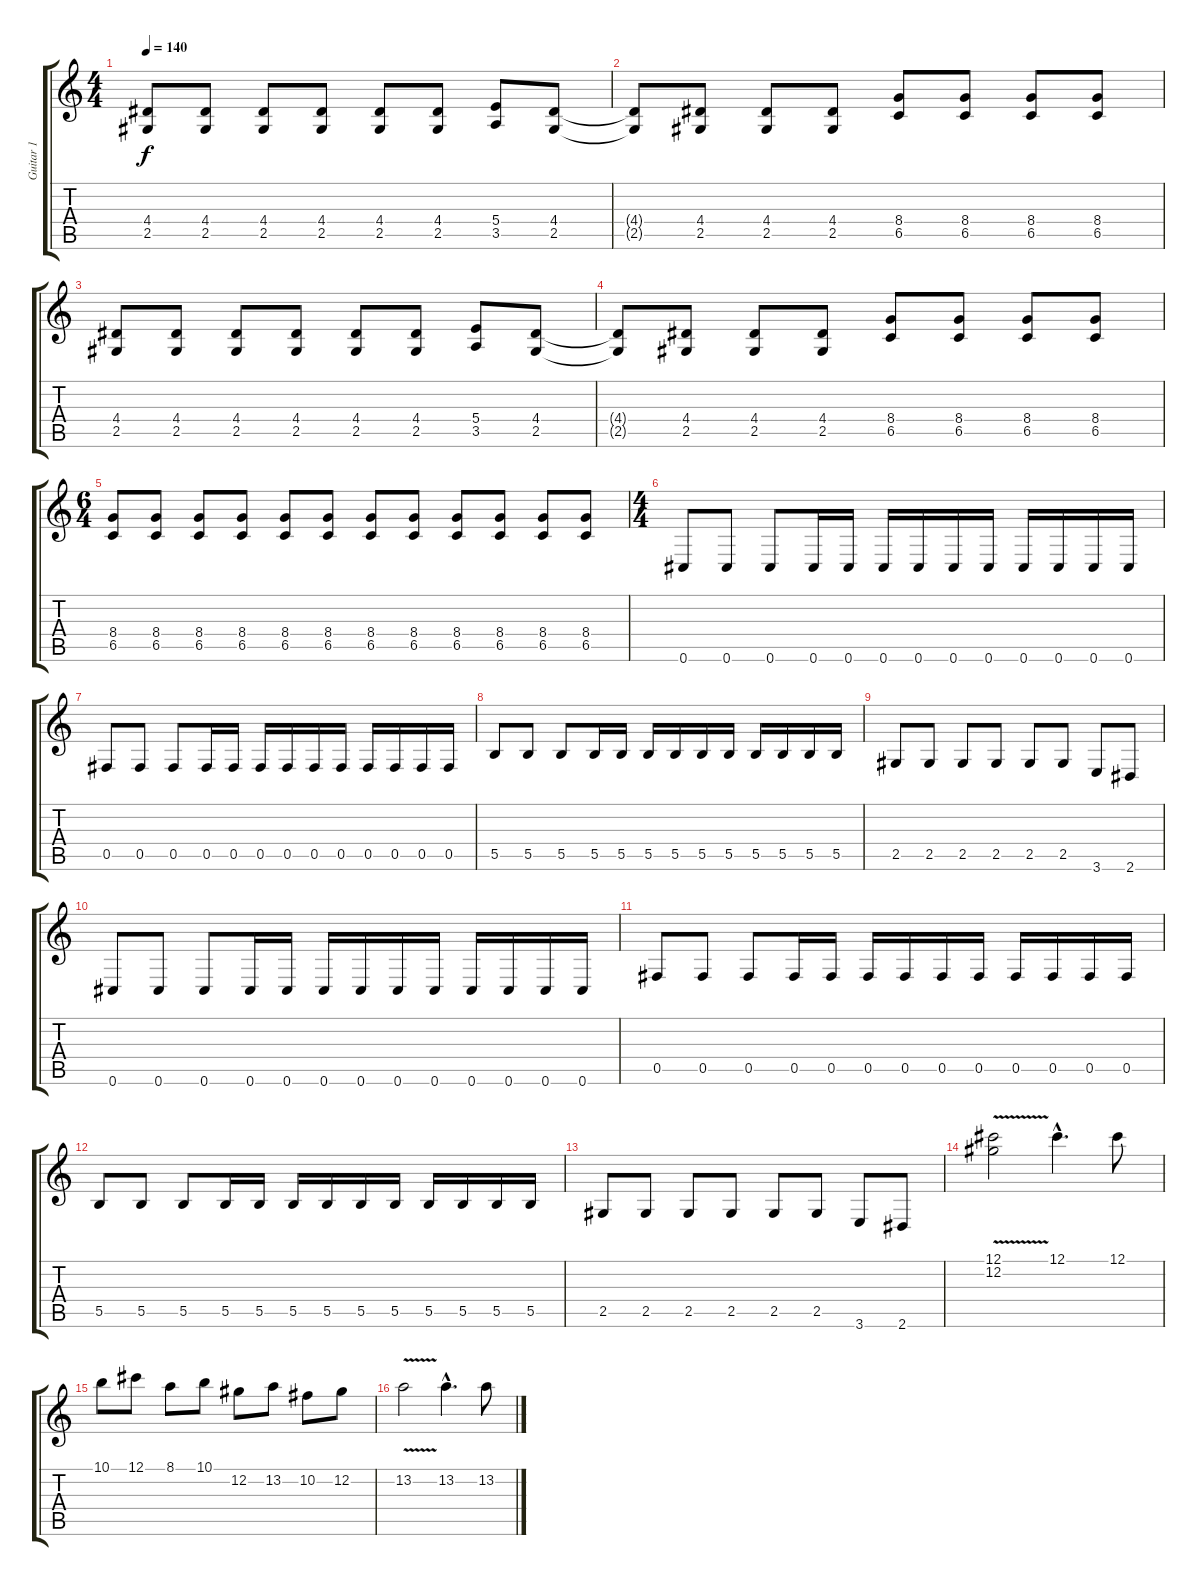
\track ("Guitar 1" "Guitar 1") {instrument distortionguitar}
\staff {score tabs}
\tuning (Db4 Ab3 E3 B2 Gb2 Db2) {hide}
\ts (4 4)
\tempo 140
\clef g2
\ks c
(4.4 2.5).8{dy f} (4.4 2.5).8 (4.4 2.5).8 (4.4 2.5).8 (4.4 2.5).8 (4.4 2.5).8 (5.4 3.5).8 (4.4 2.5).8 |
(4.4{t} 2.5{t}).8 (4.4 2.5).8 (4.4 2.5).8 (4.4 2.5).8 (8.4 6.5).8 (8.4 6.5).8 (8.4 6.5).8 (8.4 6.5).8 |
(4.4 2.5).8 (4.4 2.5).8 (4.4 2.5).8 (4.4 2.5).8 (4.4 2.5).8 (4.4 2.5).8 (5.4 3.5).8 (4.4 2.5).8 |
(4.4{t} 2.5{t}).8 (4.4 2.5).8 (4.4 2.5).8 (4.4 2.5).8 (8.4 6.5).8 (8.4 6.5).8 (8.4 6.5).8 (8.4 6.5).8 |
\ts (6 4)
(8.4 6.5).8 (8.4 6.5).8 (8.4 6.5).8 (8.4 6.5).8 (8.4 6.5).8 (8.4 6.5).8 (8.4 6.5).8 (8.4 6.5).8 (8.4 6.5).8 (8.4 6.5).8 (8.4 6.5).8 (8.4 6.5).8 |
\ts (4 4)
0.6.8 0.6.8 0.6.8 0.6.16 0.6.16 0.6.16 0.6.16 0.6.16 0.6.16 0.6.16 0.6.16 0.6.16 0.6.16 |
0.5.8 0.5.8 0.5.8 0.5.16 0.5.16 0.5.16 0.5.16 0.5.16 0.5.16 0.5.16 0.5.16 0.5.16 0.5.16 |
5.5.8 5.5.8 5.5.8 5.5.16 5.5.16 5.5.16 5.5.16 5.5.16 5.5.16 5.5.16 5.5.16 5.5.16 5.5.16 |
2.5.8 2.5.8 2.5.8 2.5.8 2.5.8 2.5.8 3.6.8 2.6.8 |
0.6.8 0.6.8 0.6.8 0.6.16 0.6.16 0.6.16 0.6.16 0.6.16 0.6.16 0.6.16 0.6.16 0.6.16 0.6.16 |
0.5.8 0.5.8 0.5.8 0.5.16 0.5.16 0.5.16 0.5.16 0.5.16 0.5.16 0.5.16 0.5.16 0.5.16 0.5.16 |
5.5.8 5.5.8 5.5.8 5.5.16 5.5.16 5.5.16 5.5.16 5.5.16 5.5.16 5.5.16 5.5.16 5.5.16 5.5.16 |
2.5.8 2.5.8 2.5.8 2.5.8 2.5.8 2.5.8 3.6.8 2.6.8 |
(12.1{v} 12.2{v}).2 12.1{hac}.4{d} 12.1.8 |
10.1.8 12.1.8 8.1.8 10.1.8 12.2.8 13.2.8 10.2.8 12.2.8 |
13.2{v}.2 13.2{hac}.4{d} 13.2.8
